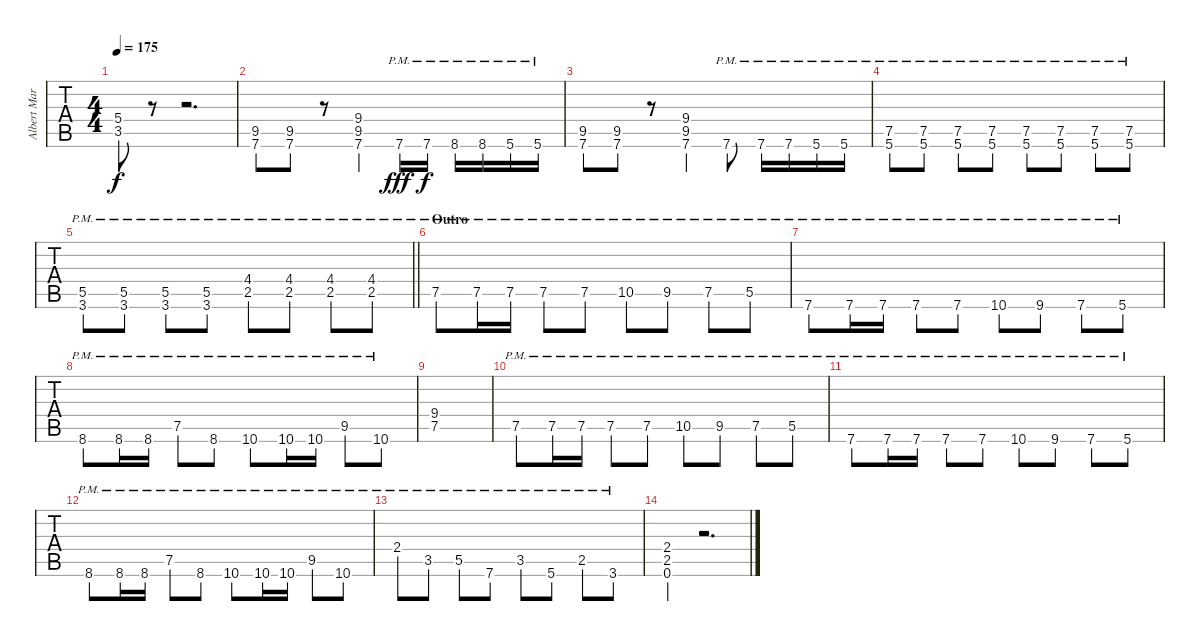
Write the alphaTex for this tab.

\track ("Albert Maroto, Rythm Guitar" "Albert Mar") {instrument distortionguitar}
\staff {tabs}
\tuning (Eb4 Bb3 Gb3 Db3 Ab2 Eb2) {hide}
\ts (4 4)
\tempo 175
\clef g2
\ks c
(5.4 3.5).8{dy f} r.8 r.2{d} |
(9.5 7.6).8 (9.5 7.6).8 r.8 (9.4 9.5 7.6).4 7.6{pm}.16{dy fff} 7.6{pm}.16{dy f} 8.6{pm}.16 8.6{pm}.16 5.6{pm}.16 5.6{pm}.16 |
(9.5 7.6).8 (9.5 7.6).8 r.8 (9.4 9.5 7.6).4 7.6{pm}.8 7.6{pm}.16 7.6{pm}.16 5.6{pm}.16 5.6{pm}.16 |
(7.5{pm} 5.6{pm}).8 (7.5{pm} 5.6{pm}).8 (7.5{pm} 5.6{pm}).8 (7.5{pm} 5.6{pm}).8 (7.5{pm} 5.6{pm}).8 (7.5{pm} 5.6{pm}).8 (7.5{pm} 5.6{pm}).8 (7.5{pm} 5.6{pm}).8 |
\barLineRight lightlight
(5.5{pm} 3.6{pm}).8 (5.5{pm} 3.6{pm}).8 (5.5{pm} 3.6{pm}).8 (5.5{pm} 3.6{pm}).8 (4.4{pm} 2.5{pm}).8 (4.4{pm} 2.5{pm}).8 (4.4{pm} 2.5{pm}).8 (4.4{pm} 2.5{pm}).8 |
\section ("" "Outro")
7.5{pm}.8 7.5{pm}.16 7.5{pm}.16 7.5{pm}.8 7.5{pm}.8 10.5{pm}.8 9.5{pm}.8 7.5{pm}.8 5.5{pm}.8 |
7.6{pm}.8 7.6{pm}.16 7.6{pm}.16 7.6{pm}.8 7.6{pm}.8 10.6{pm}.8 9.6{pm}.8 7.6{pm}.8 5.6{pm}.8 |
8.6{pm}.8 8.6{pm}.16 8.6{pm}.16 7.5{pm}.8 8.6{pm}.8 10.6{pm}.8 10.6{pm}.16 10.6{pm}.16 9.5{pm}.8 10.6{pm}.8 |
(9.4 7.5).1 |
7.5{pm}.8 7.5{pm}.16 7.5{pm}.16 7.5{pm}.8 7.5{pm}.8 10.5{pm}.8 9.5{pm}.8 7.5{pm}.8 5.5{pm}.8 |
7.6{pm}.8 7.6{pm}.16 7.6{pm}.16 7.6{pm}.8 7.6{pm}.8 10.6{pm}.8 9.6{pm}.8 7.6{pm}.8 5.6{pm}.8 |
8.6{pm}.8 8.6{pm}.16 8.6{pm}.16 7.5{pm}.8 8.6{pm}.8 10.6{pm}.8 10.6{pm}.16 10.6{pm}.16 9.5{pm}.8 10.6{pm}.8 |
2.4{pm}.8 3.5{pm}.8 5.5{pm}.8 7.6{pm}.8 3.5{pm}.8 5.6{pm}.8 2.5{pm}.8 3.6{pm}.8 |
(2.4 2.5 0.6).4 r.2{d}
